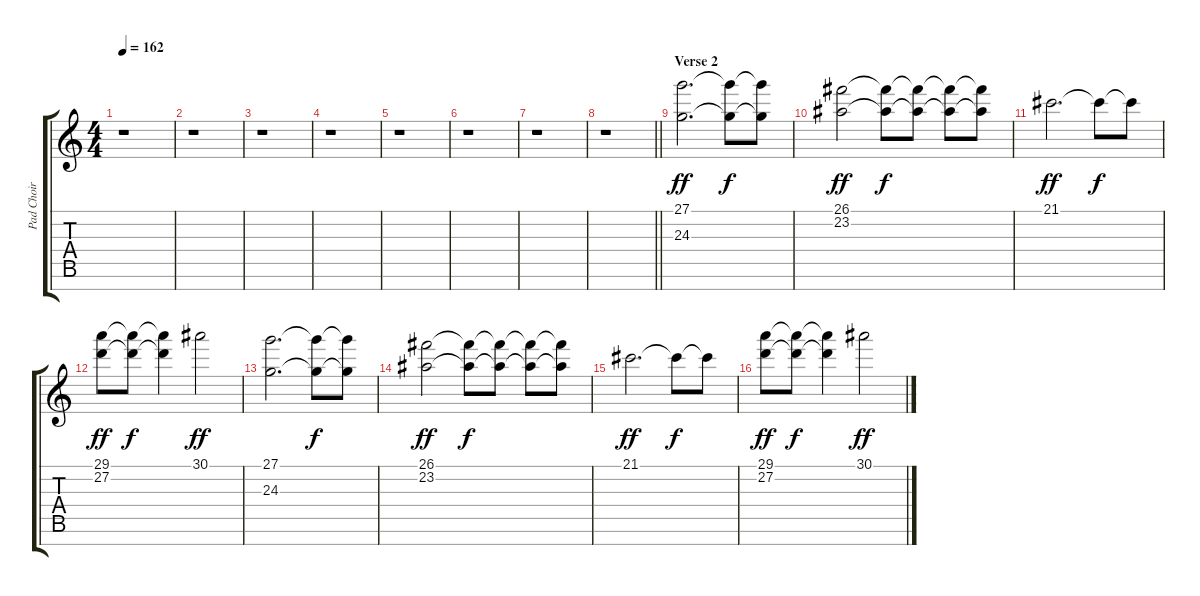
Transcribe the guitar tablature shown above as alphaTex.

\track ("Pad Choir" "Pad Choir") {instrument synthvoice}
\staff {score tabs}
\tuning (E4 B3 G3 D3 A2 E2 B1) {hide}
\ts (4 4)
\tempo 162
\clef g2
\ks c
r.1{dy ff} |
r.1 |
r.1 |
r.1 |
r.1 |
r.1 |
r.1 |
\barLineRight lightlight
r.1 |
\section ("" "Verse 2")
(27.1 24.3).2{d} (27.1{t} 24.3{t}).8{dy f} (27.1{t} 24.3{t}).8 |
(26.1 23.2).2{dy ff} (26.1{t} 23.2{t}).8{dy f} (26.1{t} 23.2{t}).8 (26.1{t} 23.2{t}).8 (26.1{t} 23.2{t}).8 |
21.1.2{d dy ff} 21.1{t}.8{dy f} 21.1{t}.8 |
(29.1 27.2).8{dy ff} (29.1{t} 27.2{t}).8{dy f} (29.1{t} 27.2{t}).4 30.1.2{dy ff} |
(27.1 24.3).2{d} (27.1{t} 24.3{t}).8{dy f} (27.1{t} 24.3{t}).8 |
(26.1 23.2).2{dy ff} (26.1{t} 23.2{t}).8{dy f} (26.1{t} 23.2{t}).8 (26.1{t} 23.2{t}).8 (26.1{t} 23.2{t}).8 |
21.1.2{d dy ff} 21.1{t}.8{dy f} 21.1{t}.8 |
(29.1 27.2).8{dy ff} (29.1{t} 27.2{t}).8{dy f} (29.1{t} 27.2{t}).4 30.1.2{dy ff}
